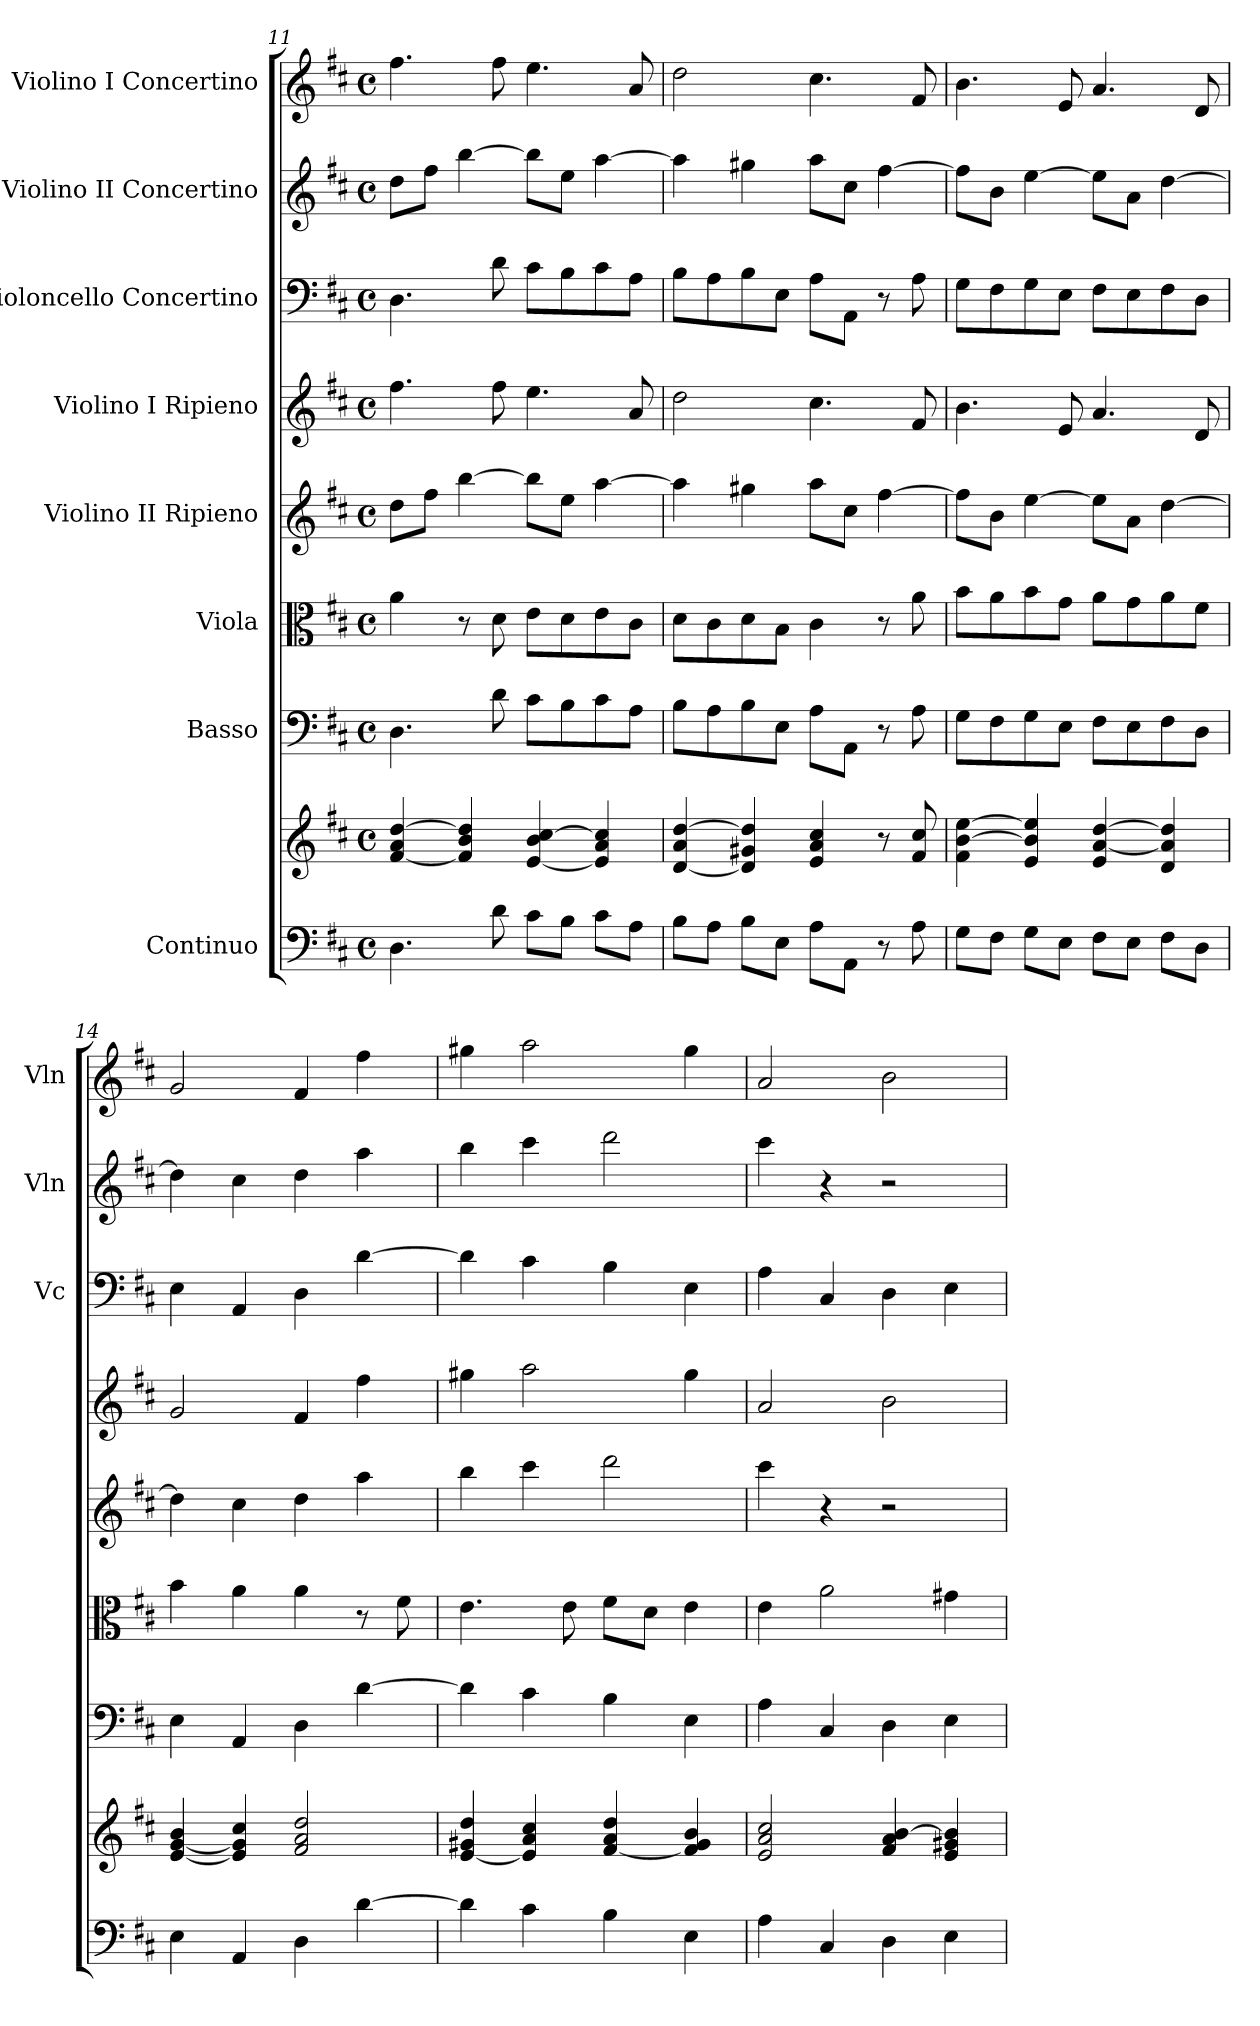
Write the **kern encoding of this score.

**kern	**kern	**kern	**kern	**kern	**kern	**kern	**kern	**kern
*part8	*part8	*part7	*part6	*part5	*part4	*part3	*part2	*part1
*staff9	*staff8	*staff7	*staff6	*staff5	*staff4	*staff3	*staff2	*staff1
*I"Continuo	*	*I"Basso	*I"Viola	*I"Violino II Ripieno	*I"Violino I Ripieno	*I"Violoncello Concertino	*I"Violino II Concertino	*I"Violino I Concertino
*	*	*	*	*	*	*I'Vc	*I'Vln	*I'Vln
*clefF4	*clefG2	*clefF4	*clefC3	*clefG2	*clefG2	*clefF4	*clefG2	*clefG2
*k[f#c#]	*k[f#c#]	*k[f#c#]	*k[f#c#]	*k[f#c#]	*k[f#c#]	*k[f#c#]	*k[f#c#]	*k[f#c#]
*M4/4	*M4/4	*M4/4	*M4/4	*M4/4	*M4/4	*M4/4	*M4/4	*M4/4
*met(c)	*met(c)	*met(c)	*met(c)	*met(c)	*met(c)	*met(c)	*met(c)	*met(c)
=11	=11	=11	=11	=11	=11	=11	=11	=11
4.D\	[4f#/ 4a/ [4dd/	4.D\	4a\	8dd\L	4.ff#\	4.D\	8dd\L	4.ff#\
.	.	.	.	8ff#\J	.	.	8ff#\J	.
.	4f#/] 4b/ 4dd/]	.	8r	[4bb\	.	.	[4bb\	.
8d\	.	8d\	8d\	.	8ff#\	8d\	.	8ff#\
8c#\L	[4e/ 4b/ [4cc#/	8c#\L	8e\L	8bb\L]	4.ee\	8c#\L	8bb\L]	4.ee\
8B\J	.	8B\	8d\	8ee\J	.	8B\	8ee\J	.
8c#\L	4e/] 4a/ 4cc#/]	8c#\	8e\	[4aa\	.	8c#\	[4aa\	.
8A\J	.	8A\J	8c#\J	.	8a/	8A\J	.	8a/
=12	=12	=12	=12	=12	=12	=12	=12	=12
8B\L	[4d/ 4a/ [4dd/	8B\L	8d\L	4aa\]	2dd\	8B\L	4aa\]	2dd\
8A\J	.	8A\	8c#\	.	.	8A\	.	.
8B\L	4d/] 4g#X/ 4dd/]	8B\	8d\	4gg#X\	.	8B\	4gg#X\	.
8E\J	.	8E\J	8B\J	.	.	8E\J	.	.
8A\L	4e/ 4a/ 4cc#/	8A\L	4c#\	8aa\L	4.cc#\	8A\L	8aa\L	4.cc#\
8AA\J	.	8AA\J	.	8cc#\J	.	8AA\J	8cc#\J	.
8r	8r	8r	8r	[4ff#\	.	8r	[4ff#\	.
8A\	8f#/ 8cc#/	8A\	8a\	.	8f#/	8A\	.	8f#/
=13	=13	=13	=13	=13	=13	=13	=13	=13
8G\L	4f#\ [4b\ [4ee\	8G\L	8b\L	8ff#\L]	4.b\	8G\L	8ff#\L]	4.b\
8F#\J	.	8F#\	8a\	8b\J	.	8F#\	8b\J	.
8G\L	4e/ 4b/] 4ee/]	8G\	8b\	[4ee\	.	8G\	[4ee\	.
8E\J	.	8E\J	8g\J	.	8e/	8E\J	.	8e/
8F#\L	4e/ [4a/ [4dd/	8F#\L	8a\L	8ee\L]	4.a/	8F#\L	8ee\L]	4.a/
8E\J	.	8E\	8g\	8a\J	.	8E\	8a\J	.
8F#\L	4d/ 4a/] 4dd/]	8F#\	8a\	[4dd\	.	8F#\	[4dd\	.
8D\J	.	8D\J	8f#\J	.	8d/	8D\J	.	8d/
=14	=14	=14	=14	=14	=14	=14	=14	=14
4E\	[4e/ [4g/ 4b/	4E\	4b\	4dd\]	2g/	4E\	4dd\]	2g/
4AA/	4e/] 4g/] 4cc#/	4AA/	4a\	4cc#\	.	4AA/	4cc#\	.
4D\	2f#/ 2a/ 2dd/	4D\	4a\	4dd\	4f#/	4D\	4dd\	4f#/
[4d\	.	[4d\	8r	4aa\	4ff#\	[4d\	4aa\	4ff#\
.	.	.	8f#\	.	.	.	.	.
=15	=15	=15	=15	=15	=15	=15	=15	=15
4d\]	[4e/ 4g#X/ 4dd/	4d\]	4.e\	4bb\	4gg#X\	4d\]	4bb\	4gg#X\
4c#\	4e/] 4a/ 4cc#/	4c#\	.	4ccc#\	2aa\	4c#\	4ccc#\	2aa\
.	.	.	8e\	.	.	.	.	.
4B\	[4f#/ 4a/ 4dd/	4B\	8f#\L	2ddd\	.	4B\	2ddd\	.
.	.	.	8d\J	.	.	.	.	.
4E\	4f#/] 4g#/ 4b/	4E\	4e\	.	4gg#\	4E\	.	4gg#\
!!LO:PB:g=z
=16	=16	=16	=16	=16	=16	=16	=16	=16
4A\	2e/ 2a/ 2cc#/	4A\	4e\	4ccc#\	2a/	4A\	4ccc#\	2a/
4C#/	.	4C#/	2a\	4r	.	4C#/	4r	.
4D\	4f#/ 4a/ [4b/	4D\	.	2r	2b\	4D\	2r	2b\
4E\	4e/ 4g#X/ 4b/]	4E\	4g#X\	.	.	4E\	.	.
=	=	=	=	=	=	=	=	=
*-	*-	*-	*-	*-	*-	*-	*-	*-
